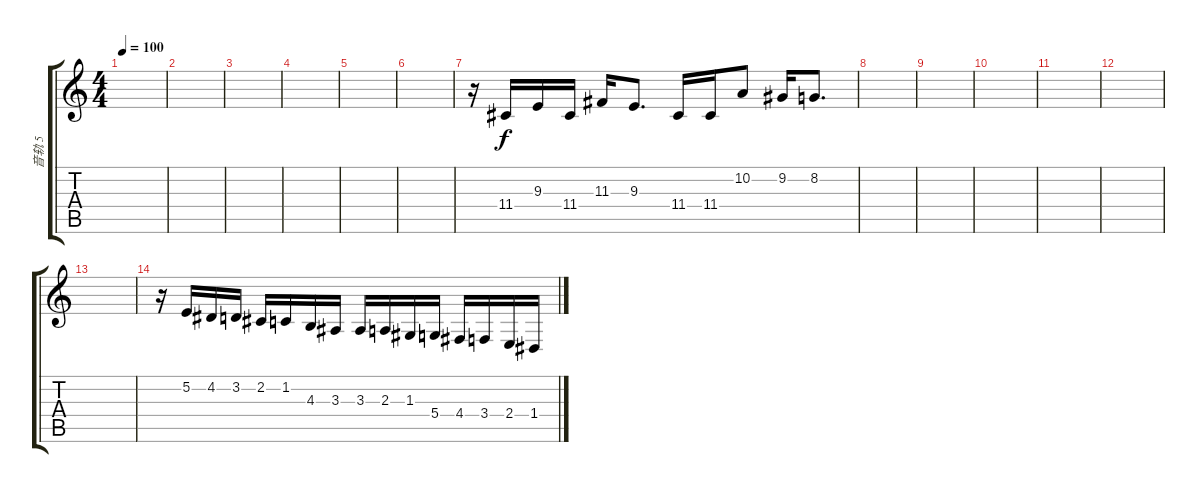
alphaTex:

\track ("音轨 5" "音轨 5") {instrument orchestrahit}
\staff {score tabs}
\tuning (E4 B3 G3 D3 A2 E2) {hide}
\ts (4 4)
\tempo 100
\clef g2
\ks c
|
|
|
|
|
|
r.16 11.4.16 9.3.16 11.4.16 11.3.16 9.3.8{d} 11.4.16 11.4.16 10.2.8 9.2.16 8.2.8{d} |
|
|
|
|
|
|
r.16 5.2.16 4.2.16 3.2.16 2.2.16 1.2.16 4.3.16 3.3.16 3.3.16 2.3.16 1.3.16 5.4.16 4.4.16 3.4.16 2.4.16 1.4.16
